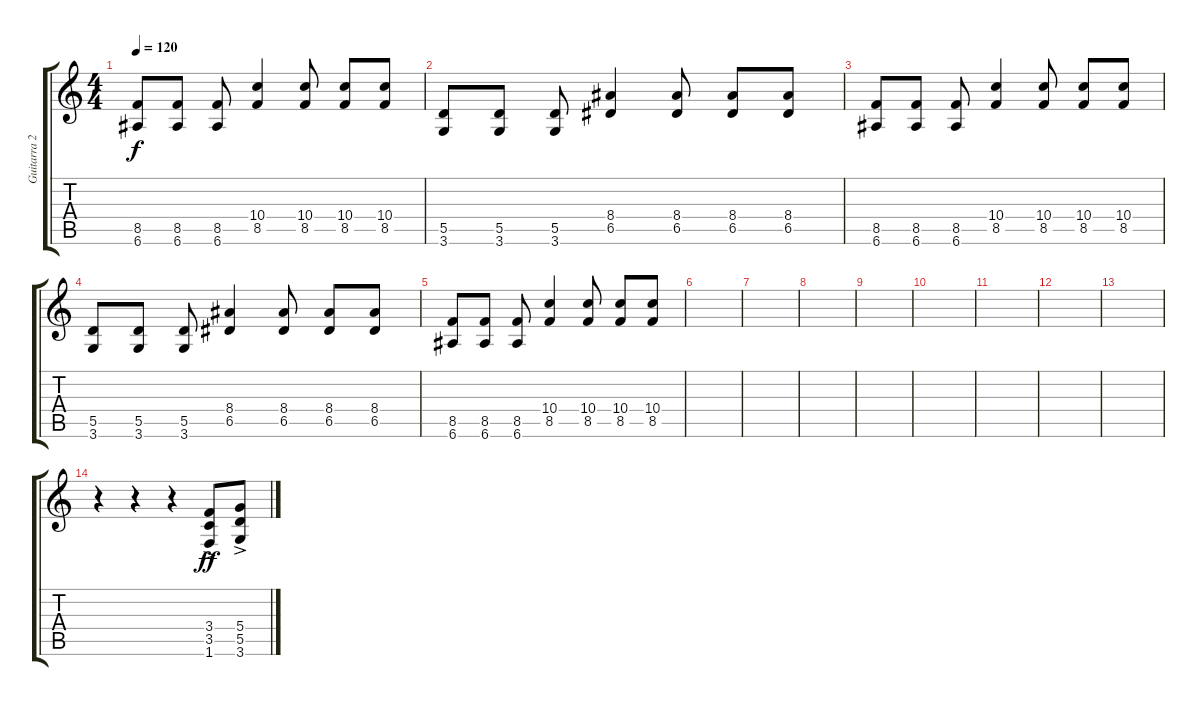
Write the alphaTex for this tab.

\track ("Guitarra 2" "Guitarra 2") {instrument overdrivenguitar}
\staff {score tabs}
\tuning (E4 B3 G3 D3 A2 E2) {hide}
\ts (4 4)
\tempo 120
\clef g2
\ks c
(8.5 6.6).8{dy f} (8.5 6.6).8 (8.5 6.6).8 (10.4 8.5).4 (10.4 8.5).8 (10.4 8.5).8 (10.4 8.5).8 |
(5.5 3.6).8 (5.5 3.6).8 (5.5 3.6).8 (8.4 6.5).4 (8.4 6.5).8 (8.4 6.5).8 (8.4 6.5).8 |
(8.5 6.6).8 (8.5 6.6).8 (8.5 6.6).8 (10.4 8.5).4 (10.4 8.5).8 (10.4 8.5).8 (10.4 8.5).8 |
(5.5 3.6).8 (5.5 3.6).8 (5.5 3.6).8 (8.4 6.5).4 (8.4 6.5).8 (8.4 6.5).8 (8.4 6.5).8 |
(8.5 6.6).8 (8.5 6.6).8 (8.5 6.6).8 (10.4 8.5).4 (10.4 8.5).8 (10.4 8.5).8 (10.4 8.5).8 |
|
|
|
|
|
|
|
|
r.4 r.4 r.4 (3.4{ac} 3.5{ac} 1.6{ac}).8{dy ff} (5.4{ac} 5.5{ac} 3.6{ac}).8
